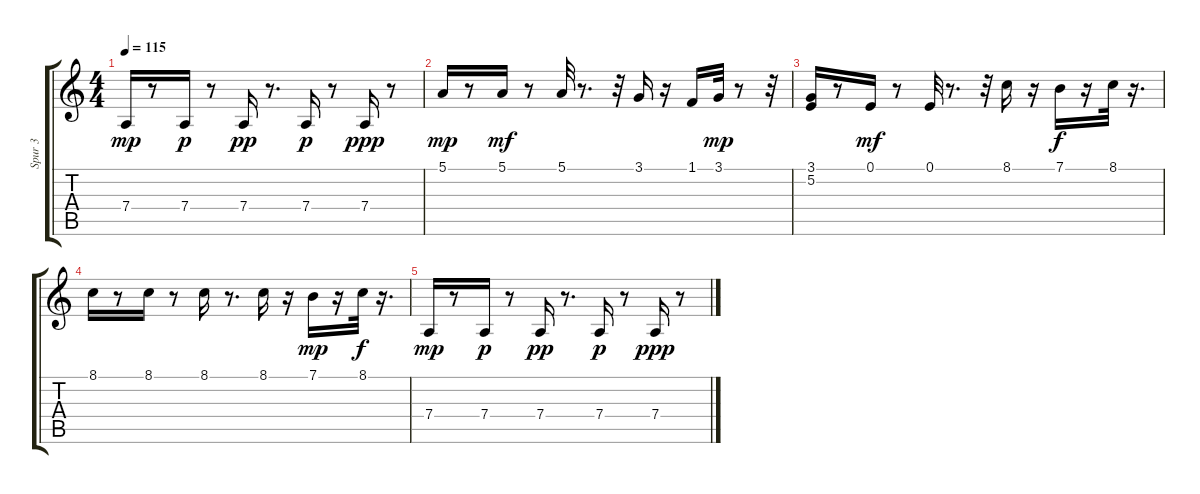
\track ("Spur 3" "Spur 3") {instrument pizzicatostrings}
\staff {score tabs}
\tuning (E4 B3 G3 D3 A2 E2) {hide}
\ts (4 4)
\tempo 115
\clef g2
\ks c
7.4.16{dy mp} r.8 7.4.16{dy p} r.8 7.4.16{dy pp} r.8{d} 7.4.16{dy p} r.8 7.4.16{dy ppp} r.8 |
5.1.16{dy mp} r.8 5.1.16{dy mf} r.8 5.1.32 r.8{d} r.32 3.1.16 r.16 1.1.16 3.1.32{dy mp} r.8 r.32 |
(3.1 5.2).16 r.8 0.1.16{dy mf} r.8 0.1.32 r.8{d} r.32 8.1.16 r.16 7.1.16{dy f} r.16 8.1.32 r.16{d} |
8.1.16 r.8 8.1.16 r.8 8.1.16 r.8{d} 8.1.16 r.16 7.1.16{dy mp} r.16 8.1.32{dy f} r.16{d} |
7.4.16{dy mp} r.8 7.4.16{dy p} r.8 7.4.16{dy pp} r.8{d} 7.4.16{dy p} r.8 7.4.16{dy ppp} r.8
